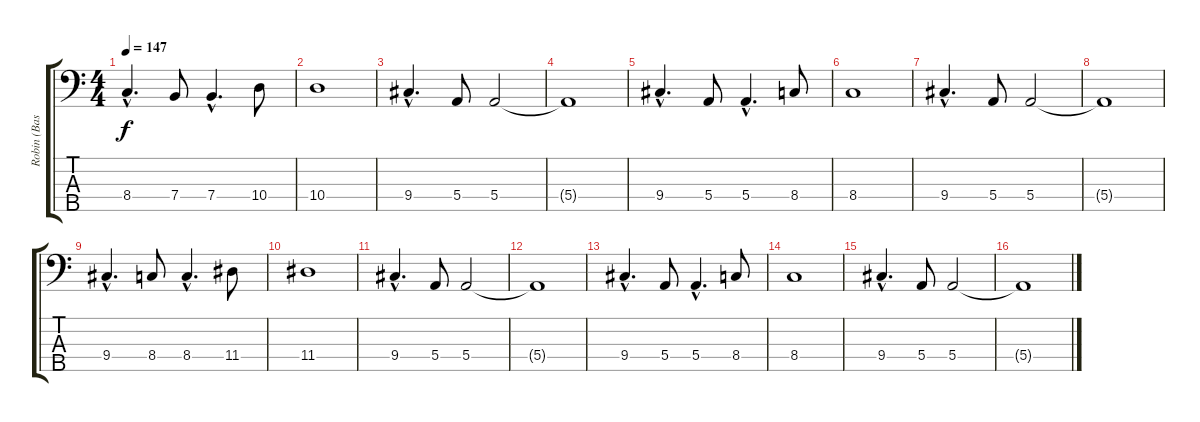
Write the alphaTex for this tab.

\track ("Robin (Bass)" "Robin (Bas") {instrument electricbasspick}
\staff {score tabs}
\tuning (G2 D2 A1 E1 B0) {hide}
\ts (4 4)
\tempo 147
\clef f4
\ks c
8.4{hac}.4{d dy f} 7.4.8 7.4{hac}.4{d} 10.4.8 |
10.4.1 |
9.4{hac}.4{d} 5.4.8 5.4.2 |
5.4{t}.1 |
9.4{hac}.4{d} 5.4.8 5.4{hac}.4{d} 8.4.8 |
8.4.1 |
9.4{hac}.4{d} 5.4.8 5.4.2 |
5.4{t}.1 |
9.4{hac}.4{d} 8.4.8 8.4{hac}.4{d} 11.4.8 |
11.4.1 |
9.4{hac}.4{d} 5.4.8 5.4.2 |
5.4{t}.1 |
9.4{hac}.4{d} 5.4.8 5.4{hac}.4{d} 8.4.8 |
8.4.1 |
9.4{hac}.4{d} 5.4.8 5.4.2 |
5.4{t}.1
